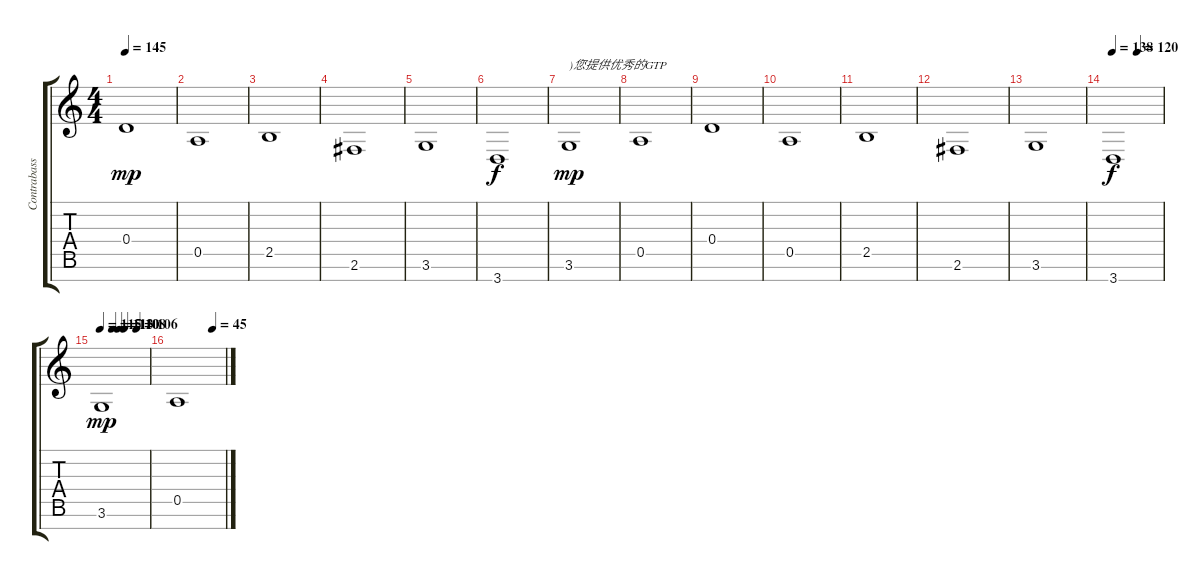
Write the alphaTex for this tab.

\track ("Contrabass" "Contrabass") {instrument contrabass}
\staff {score tabs}
\tuning (E4 B3 G3 D3 A2 E2 B1) {hide}
\ts (4 4)
\tempo 145
\clef g2
\ks c
0.4.1{dy mp} |
0.5.1 |
2.5.1 |
2.6.1 |
3.6.1 |
3.7.1{dy f} |
3.6.1{txt ")您提供优秀的GTP" dy mp} |
0.5.1 |
0.4.1 |
0.5.1 |
2.5.1 |
2.6.1 |
3.6.1 |
\tempo 138
\tempo (120 0.5)
3.7.1{dy f} |
\tempo 115
\tempo (113 0.25)
\tempo (110 0.375)
\tempo (108 0.5)
\tempo (106 0.75)
3.6.1{dy mp} |
\tempo (45 0.75)
0.5.1
